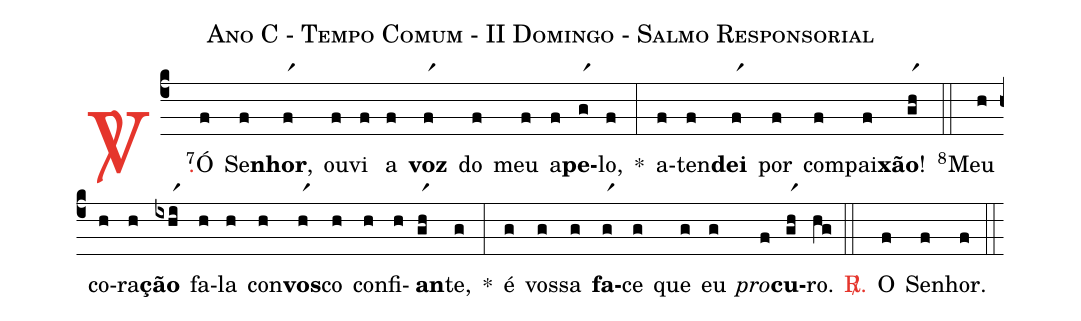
name: Ano C - Tempo Comum - II Domingo - Salmo Responsorial;
%%
(c4)

<c><sp>V/</sp>.</c>() <v>\VSup{7}</v>Ó(f) Se(f)<b>nhor</b>,(fr1) ou(f)vi(f) a(f) <b>voz</b>(fr1) do(f) meu(f) a(f)<b>pe</b>(gr1)lo,(f) *(:)
a(f)ten(f)<b>dei</b>(fr1) por(f) com(f)pai(f)<b>xão</b>!(gr1h)

(::)

<v>\VSup{8}</v>Meu(h) co(h)ra(h)<b>ção</b>(ixhr1i) fa(h)la(h) con(h)<b>vos</b>(hr1)co(h) con(h)fi(h)<b>an</b>(gr1h)te,(g) *(:)
é(g) vos(g)sa(g) <b>fa</b>(gr1)ce(g) que(g) eu(g) <i>pro</i>(f)<b>cu</b>(gr1h)ro.(hg)

(::)

<c><sp>R/</sp>.</c>() O(f) Se(f)nhor.(f)

(::)
